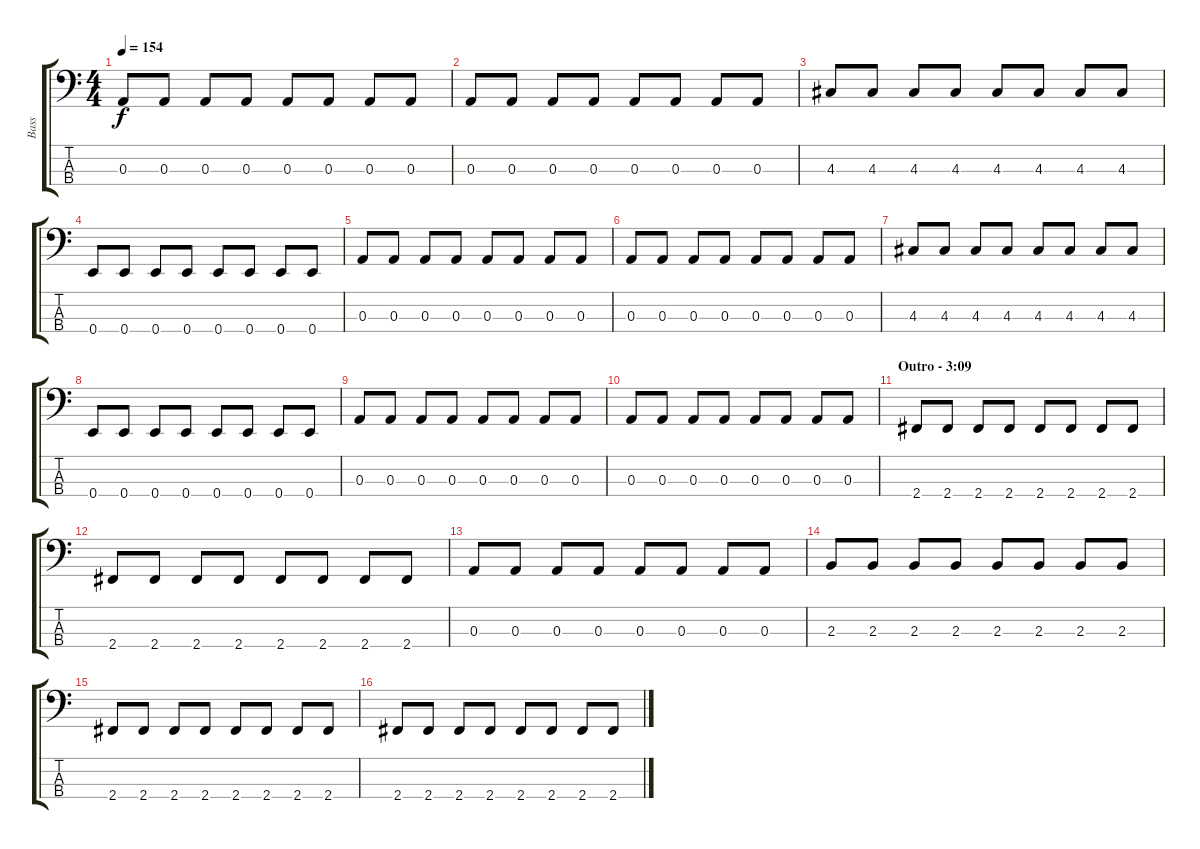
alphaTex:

\track ("Bass" "Bass") {instrument electricbassfinger}
\staff {score tabs}
\tuning (G2 D2 A1 E1) {hide}
\ts (4 4)
\tempo 154
\clef f4
\ks c
0.3.8{dy f} 0.3.8 0.3.8 0.3.8 0.3.8 0.3.8 0.3.8 0.3.8 |
0.3.8 0.3.8 0.3.8 0.3.8 0.3.8 0.3.8 0.3.8 0.3.8 |
4.3.8 4.3.8 4.3.8 4.3.8 4.3.8 4.3.8 4.3.8 4.3.8 |
0.4.8 0.4.8 0.4.8 0.4.8 0.4.8 0.4.8 0.4.8 0.4.8 |
0.3.8 0.3.8 0.3.8 0.3.8 0.3.8 0.3.8 0.3.8 0.3.8 |
0.3.8 0.3.8 0.3.8 0.3.8 0.3.8 0.3.8 0.3.8 0.3.8 |
4.3.8 4.3.8 4.3.8 4.3.8 4.3.8 4.3.8 4.3.8 4.3.8 |
0.4.8 0.4.8 0.4.8 0.4.8 0.4.8 0.4.8 0.4.8 0.4.8 |
0.3.8 0.3.8 0.3.8 0.3.8 0.3.8 0.3.8 0.3.8 0.3.8 |
0.3.8 0.3.8 0.3.8 0.3.8 0.3.8 0.3.8 0.3.8 0.3.8 |
\section ("" "Outro - 3:09")
2.4.8 2.4.8 2.4.8 2.4.8 2.4.8 2.4.8 2.4.8 2.4.8 |
2.4.8 2.4.8 2.4.8 2.4.8 2.4.8 2.4.8 2.4.8 2.4.8 |
0.3.8 0.3.8 0.3.8 0.3.8 0.3.8 0.3.8 0.3.8 0.3.8 |
2.3.8 2.3.8 2.3.8 2.3.8 2.3.8 2.3.8 2.3.8 2.3.8 |
2.4.8 2.4.8 2.4.8 2.4.8 2.4.8 2.4.8 2.4.8 2.4.8 |
2.4.8 2.4.8 2.4.8 2.4.8 2.4.8 2.4.8 2.4.8 2.4.8
